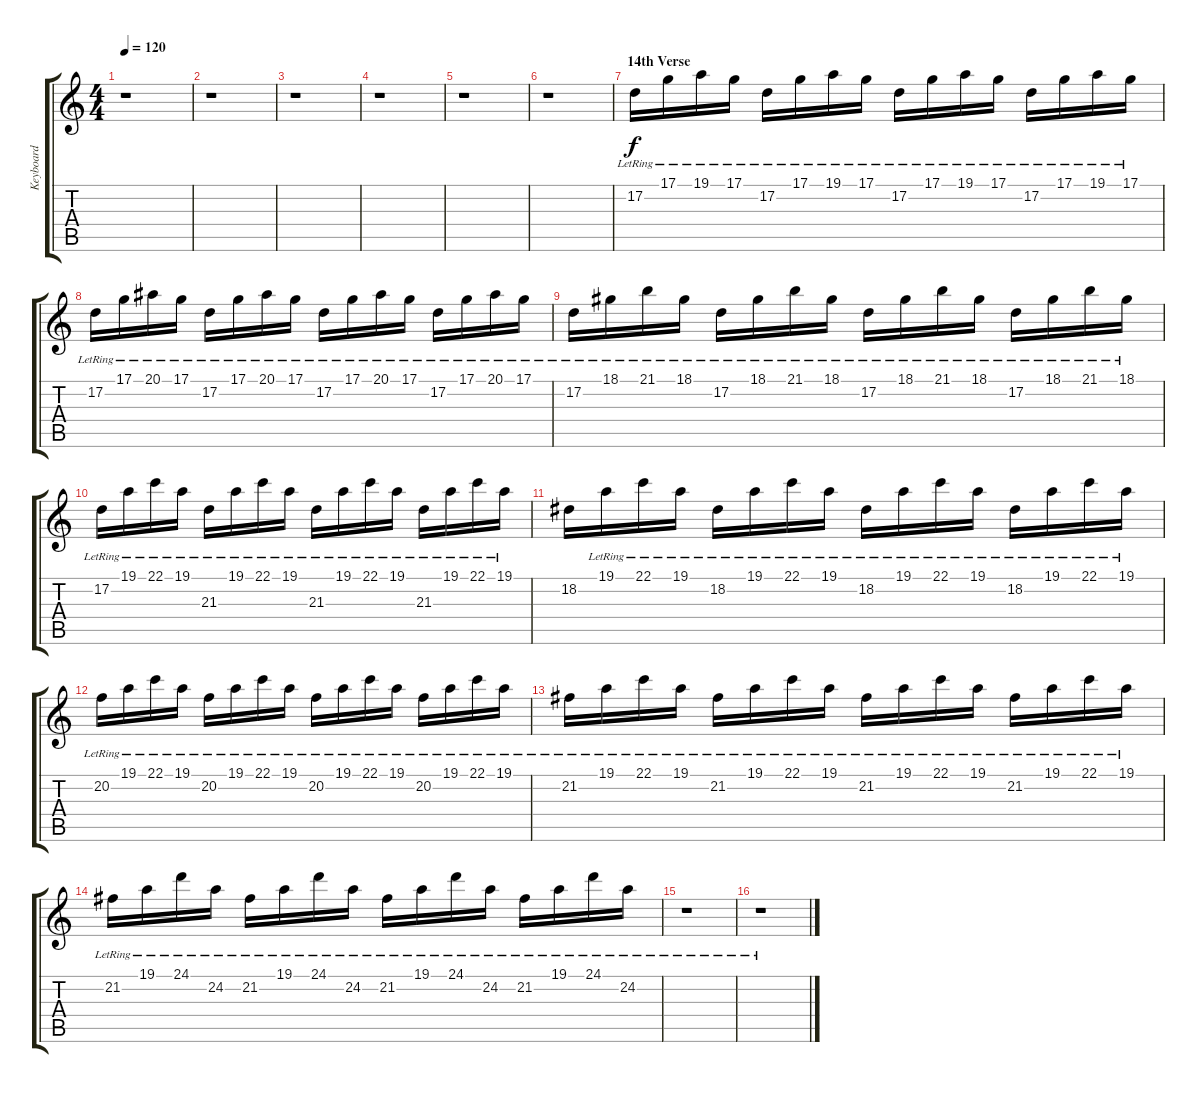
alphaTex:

\track ("Keyboard" "Keyboard") {instrument acousticgrandpiano}
\staff {score tabs}
\tuning (D4 A3 F3 C3 G2 D2) {hide}
\ts (4 4)
\tempo 120
\clef g2
\ks c
r.1{dy f} |
r.1 |
r.1 |
r.1 |
r.1 |
r.1 |
\section ("" "14th Verse")
17.2{lr}.16{volume 16 instrument harpsichord} 17.1{lr}.16 19.1{lr}.16 17.1{lr}.16 17.2{lr}.16 17.1{lr}.16 19.1{lr}.16 17.1{lr}.16 17.2{lr}.16 17.1{lr}.16 19.1{lr}.16 17.1{lr}.16 17.2{lr}.16 17.1{lr}.16 19.1{lr}.16 17.1{lr}.16 |
17.2{lr}.16 17.1{lr}.16 20.1{lr}.16 17.1{lr}.16 17.2{lr}.16 17.1{lr}.16 20.1{lr}.16 17.1{lr}.16 17.2{lr}.16 17.1{lr}.16 20.1{lr}.16 17.1{lr}.16 17.2{lr}.16 17.1{lr}.16 20.1{lr}.16 17.1{lr}.16 |
17.2{lr}.16 18.1{lr}.16 21.1{lr}.16 18.1{lr}.16 17.2{lr}.16 18.1{lr}.16 21.1{lr}.16 18.1{lr}.16 17.2{lr}.16 18.1{lr}.16 21.1{lr}.16 18.1{lr}.16 17.2{lr}.16 18.1{lr}.16 21.1{lr}.16 18.1{lr}.16 |
17.2{lr}.16 19.1{lr}.16 22.1{lr}.16 19.1{lr}.16 21.3{lr}.16 19.1{lr}.16 22.1{lr}.16 19.1{lr}.16 21.3{lr}.16 19.1{lr}.16 22.1{lr}.16 19.1{lr}.16 21.3{lr}.16 19.1{lr}.16 22.1{lr}.16 19.1{lr}.16 |
18.2.16 19.1{lr}.16 22.1{lr}.16 19.1{lr}.16 18.2{lr}.16 19.1{lr}.16 22.1{lr}.16 19.1{lr}.16 18.2{lr}.16 19.1{lr}.16 22.1{lr}.16 19.1{lr}.16 18.2{lr}.16 19.1{lr}.16 22.1{lr}.16 19.1{lr}.16 |
20.2{lr}.16 19.1{lr}.16 22.1{lr}.16 19.1{lr}.16 20.2{lr}.16 19.1{lr}.16 22.1{lr}.16 19.1{lr}.16 20.2{lr}.16 19.1{lr}.16 22.1{lr}.16 19.1{lr}.16 20.2{lr}.16 19.1{lr}.16 22.1{lr}.16 19.1{lr}.16 |
21.2{lr}.16 19.1{lr}.16 22.1{lr}.16 19.1{lr}.16 21.2{lr}.16 19.1{lr}.16 22.1{lr}.16 19.1{lr}.16 21.2{lr}.16 19.1{lr}.16 22.1{lr}.16 19.1{lr}.16 21.2{lr}.16 19.1{lr}.16 22.1{lr}.16 19.1{lr}.16 |
21.2{lr}.16 19.1{lr}.16 24.1{lr}.16 24.2{lr}.16 21.2{lr}.16 19.1{lr}.16 24.1{lr}.16 24.2{lr}.16 21.2{lr}.16 19.1{lr}.16 24.1{lr}.16 24.2{lr}.16 21.2{lr}.16 19.1{lr}.16 24.1{lr}.16 24.2{lr}.16 |
r.1 |
r.1
